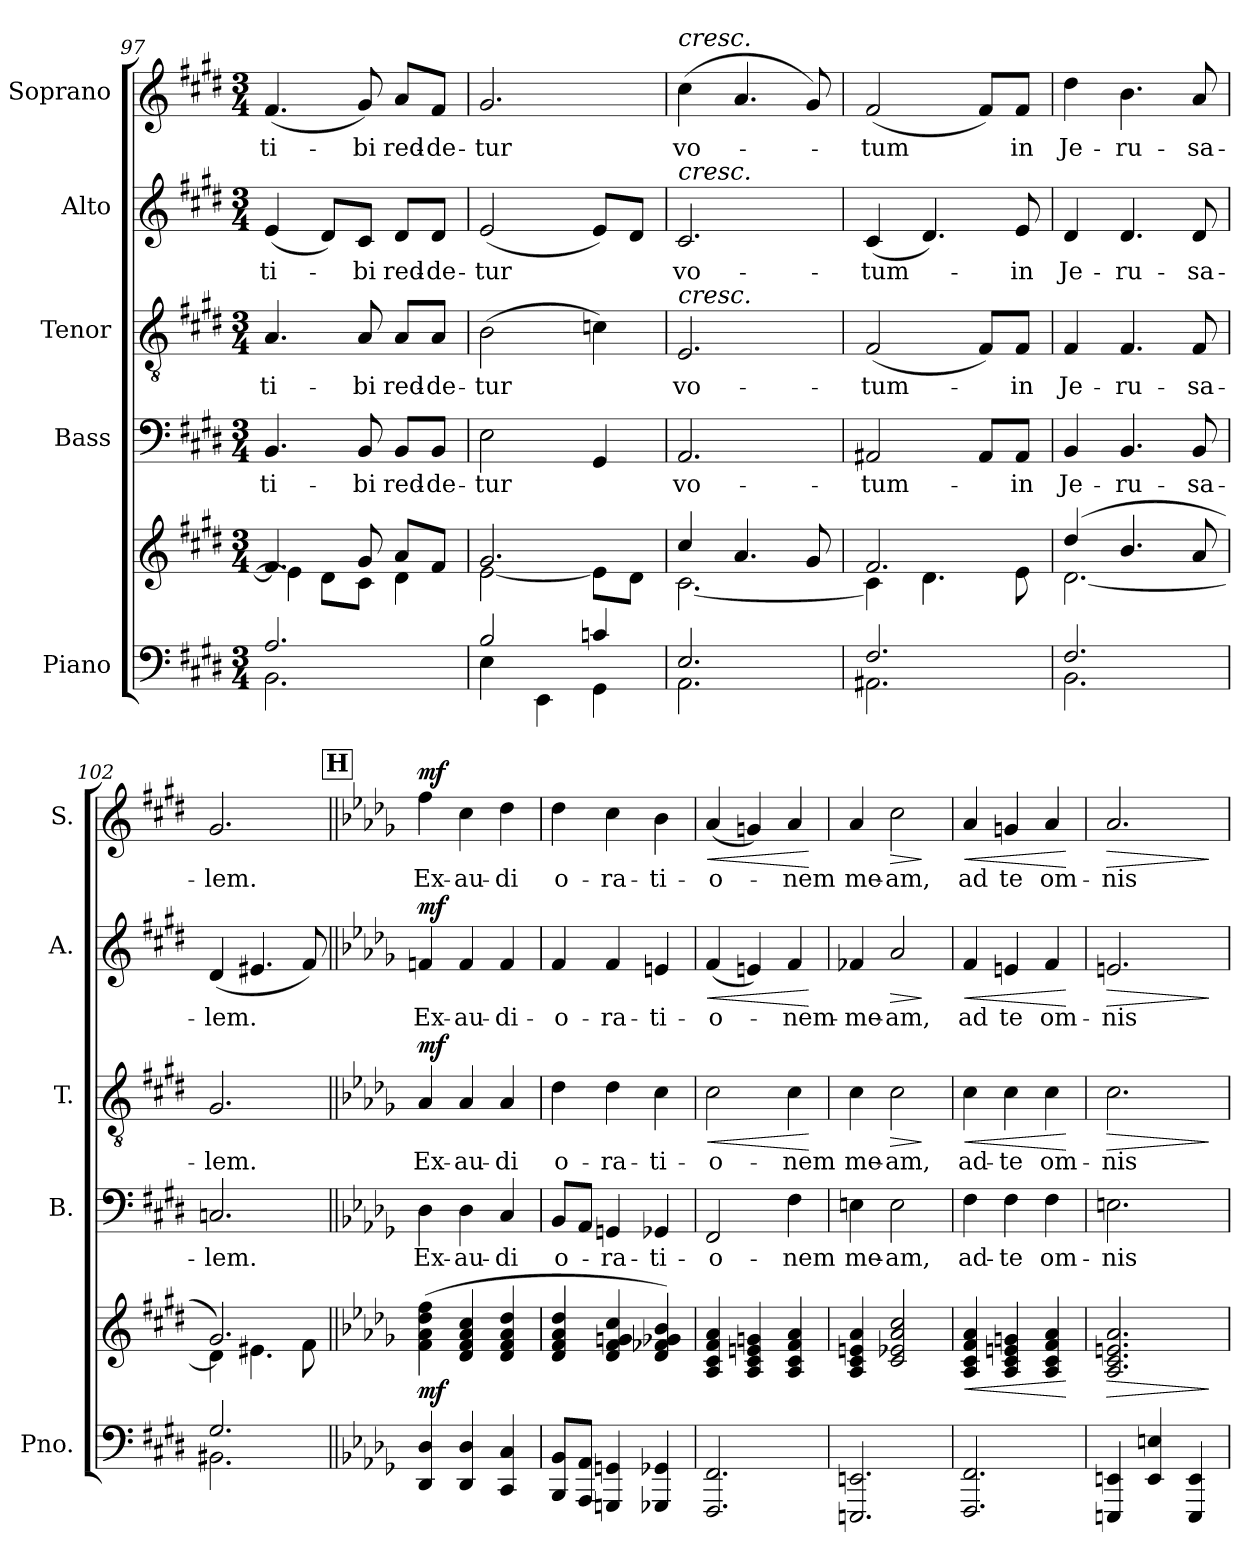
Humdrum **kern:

**kern	**kern	**dynam	**kern	**text	**kern	**text	**dynam	**kern	**text	**dynam	**kern	**text	**dynam
*part5	*part5	*part5	*part4	*part4	*part3	*part3	*part3	*part2	*part2	*part2	*part1	*part1	*part1
*staff6	*staff5	*staff5/6	*staff4	*staff4	*staff3	*staff3	*staff3	*staff2	*staff2	*staff2	*staff1	*staff1	*staff1
*I"Piano	*	*	*I"Bass	*	*I"Tenor	*	*	*I"Alto	*	*	*I"Soprano	*	*
*I'Pno.	*	*	*I'B.	*	*I'T.	*	*	*I'A.	*	*	*I'S.	*	*
*clefF4	*clefG2	*	*clefF4	*	*clefGv2	*	*	*clefG2	*	*	*clefG2	*	*
*k[f#c#g#d#]	*k[f#c#g#d#]	*	*k[f#c#g#d#]	*	*k[f#c#g#d#]	*	*	*k[f#c#g#d#]	*	*	*k[f#c#g#d#]	*	*
*M3/4	*M3/4	*	*M3/4	*	*M3/4	*	*	*M3/4	*	*	*M3/4	*	*
=97	=97	=97	=97	=97	=97	=97	=97	=97	=97	=97	=97	=97	=97
*^	*^	*	*	*	*	*	*	*	*	*	*	*	*
!	!	!	!	!	!	!LO:LY:b	!	!LO:LY:b	!	!	!LO:LY:b	!	!	!LO:LY:b	!
2.A/	2.BB\	4.f#/]	4e\]	.	4.BB/	ti-	4.A/	ti-	.	(<4e/	ti-	.	(<4.f#/	-ti-	.
.	.	.	8d#\L	.	.	.	.	.	.	8d#/L)	.	.	.	.	.
!	!	!	!	!	!	!LO:LY:b	!	!LO:LY:b	!	!	!LO:LY:b	!	!	!LO:LY:b	!
.	.	8g#/	8c#\J	.	8BB/	-bi	8A/	-bi	.	8c#/J	-bi	.	8g#/)	-bi	.
!	!	!	!	!	!	!LO:LY:b	!	!LO:LY:b	!	!	!LO:LY:b	!	!	!LO:LY:b	!
.	.	8a/L	4d#\	.	8BB/L	red-	8A/L	red-	.	8d#/L	red-	.	8a/L	red-	.
!	!	!	!	!	!	!LO:LY:b	!	!LO:LY:b	!	!	!LO:LY:b	!	!	!LO:LY:b	!
.	.	8f#/J	.	.	8BB/J	-de-	8A/J	-de-	.	8d#/J	-de-	.	8f#/J	-de-	.
=98	=98	=98	=98	=98	=98	=98	=98	=98	=98	=98	=98	=98	=98	=98	=98
!	!	!	!	!	!	!LO:LY:b	!	!LO:LY:b	!	!	!LO:LY:b	!	!	!LO:LY:b	!
2B/	4E\	2.g#/	[2e\	.	2E\	-tur	(>2B\	-tur	.	(<2e/	-tur	.	2.g#/	-tur	.
.	4EE\	.	.	.	.	.	.	.	.	.	.	.	.	.	.
4cn/	4GG#\	.	8e\L]	.	4GG#/	.	4cn\)	.	.	8e/L)	.	.	.	.	.
.	.	.	8d#\J	.	.	.	.	.	.	8d#/J	.	.	.	.	.
=99	=99	=99	=99	=99	=99	=99	=99	=99	=99	=99	=99	=99	=99	=99	=99
!	!	!	!	!	!	!	!	!	!	!	!	!	!LO:TX:a:i:t=cresc.	!	!
!	!	!	!	!	!	!	!	!	!	!LO:TX:a:i:t=cresc.	!	!	!	!	!
!	!	!	!	!	!	!	!LO:TX:a:i:t=cresc.	!	!	!	!	!	!	!	!
!	!	!	!	!	!	!LO:LY:b	!	!LO:LY:b	!	!	!LO:LY:b	!	!	!LO:LY:b	!
2.E/	2.AA\	4cc#/	[2.c#\	.	2.AA/	vo-	2.E/	vo-	.	2.c#/	vo-	.	(>4cc#\	vo-	.
.	.	4.a/	.	.	.	.	.	.	.	.	.	.	4.a/	.	.
.	.	8g#/	.	.	.	.	.	.	.	.	.	.	8g#/)	.	.
=100	=100	=100	=100	=100	=100	=100	=100	=100	=100	=100	=100	=100	=100	=100	=100
!	!	!	!	!	!	!LO:LY:b	!	!LO:LY:b	!	!	!LO:LY:b	!	!	!LO:LY:b	!
2.F#/	2.AA#X\	2.f#/	4c#\]	.	2AA#X/	-tum-	(<2F#/	-tum-	.	(<4c#/	-tum-	.	(<2f#/	-tum	.
.	.	.	4.d#\	.	.	.	.	.	.	4.d#/)	.	.	.	.	.
.	.	.	.	.	8AA#/L	.	8F#/L)	.	.	.	.	.	8f#/L)	.	.
!	!	!	!	!	!	!LO:LY:b	!	!LO:LY:b	!	!	!LO:LY:b	!	!	!LO:LY:b	!
.	.	.	8e\	.	8AA#/J	-in	8F#/J	-in	.	8e/	-in	.	8f#/J	in	.
=101	=101	=101	=101	=101	=101	=101	=101	=101	=101	=101	=101	=101	=101	=101	=101
!	!	!	!	!	!	!LO:LY:b	!	!LO:LY:b	!	!	!LO:LY:b	!	!	!LO:LY:b	!
2.F#/	2.BB\	(>4dd#/	[2.d#\	.	4BB/	Je-	4F#/	Je-	.	4d#/	Je-	.	4dd#\	Je-	.
!	!	!	!	!	!	!LO:LY:b	!	!LO:LY:b	!	!	!LO:LY:b	!	!	!LO:LY:b	!
.	.	4.b/	.	.	4.BB/	-ru-	4.F#/	-ru-	.	4.d#/	-ru-	.	4.b\	-ru-	.
!	!	!	!	!	!	!LO:LY:b	!	!LO:LY:b	!	!	!LO:LY:b	!	!	!LO:LY:b	!
.	.	8a/	.	.	8BB/	-sa-	8F#/	-sa-	.	8d#/	-sa-	.	8a/	-sa-	.
!!LO:PB:g=z
=102	=102	=102	=102	=102	=102	=102	=102	=102	=102	=102	=102	=102	=102	=102	=102
!	!	!	!	!	!	!LO:LY:b	!	!LO:LY:b	!	!	!LO:LY:b	!	!	!LO:LY:b	!
2.G#/	2.BB#X\	2.g#/)	4d#\]	.	2.Cn/	-lem.	2.G#/	-lem.	.	(<4d#/	-lem.	.	2.g#/	-lem.	.
.	.	.	4.e#X\	.	.	.	.	.	.	4.e#X/	.	.	.	.	.
.	.	.	8f#\	.	.	.	.	.	.	8f#/)	.	.	.	.	.
*v	*v	*	*	*	*	*	*	*	*	*	*	*	*	*	*
*	*v	*v	*	*	*	*	*	*	*	*	*	*	*	*
!!LO:REH:place=s1:a:B:fs=14:t=H
=103||	=103||	=103||	=103||	=103||	=103||	=103||	=103||	=103||	=103||	=103||	=103||	=103||	=103||
*k[b-e-a-d-g-]	*k[b-e-a-d-g-]	*	*k[b-e-a-d-g-]	*	*k[b-e-a-d-g-]	*	*	*k[b-e-a-d-g-]	*	*	*k[b-e-a-d-g-]	*	*
*	*^	*	*	*	*	*	*	*	*	*	*	*	*
!	!	!	!LO:DY:b	!	!LO:LY:b	!	!LO:LY:b	!LO:DY:a	!	!LO:LY:b	!LO:DY:a	!	!LO:LY:b	!LO:DY:a
*	*v	*v	*	*	*	*	*	*	*	*	*	*	*	*
4DD-/ 4D-/	(>4f\ 4a-\ 4dd-\ 4ff\	mf	4D-\	Ex-	4A-/	Ex-	mf	4fn/	Ex-	mf	4ff\	Ex-	mf
!	!	!	!	!LO:LY:b	!	!LO:LY:b	!	!	!LO:LY:b	!	!	!LO:LY:b	!
4DD-/ 4D-/	4d-/ 4f/ 4a-/ 4cc/	.	4D-\	-au-	4A-/	-au-	.	4f/	-au-	.	4cc\	-au-	.
!	!	!	!	!LO:LY:b	!	!LO:LY:b	!	!	!LO:LY:b	!	!	!LO:LY:b	!
4CC/ 4C/	4d-/ 4f/ 4a-/ 4dd-/	.	4C/	-di	4A-/	-di	.	4f/	-di-	.	4dd-\	-di	.
=104	=104	=104	=104	=104	=104	=104	=104	=104	=104	=104	=104	=104	=104
!	!	!	!	!LO:LY:b	!	!LO:LY:b	!	!	!LO:LY:b	!	!	!LO:LY:b	!
8BBB-/ 8BB-/L	4d-/ 4f/ 4a-/ 4dd-/	.	8BB-/L	o-	4d-\	o-	.	4f/	-o-	.	4dd-\	o-	.
8AAA-/ 8AA-/J	.	.	8AA-/J	.	.	.	.	.	.	.	.	.	.
!	!	!	!	!LO:LY:b	!	!LO:LY:b	!	!	!LO:LY:b	!	!	!LO:LY:b	!
4GGGn/ 4GGn/	4d-/ 4f/ 4gn/ 4cc/	.	4GGn/	-ra-	4d-\	-ra-	.	4f/	-ra-	.	4cc\	-ra-	.
!	!	!	!	!LO:LY:b	!	!LO:LY:b	!	!	!LO:LY:b	!	!	!LO:LY:b	!
4GGG-X/ 4GG-X/	4d-/ 4f-X/ 4g-X/ 4b-/)	.	4GG-X/	-ti-	4c\	-ti-	.	4en/	-ti-	.	4b-\	-ti-	.
=105	=105	=105	=105	=105	=105	=105	=105	=105	=105	=105	=105	=105	=105
!	!	!	!	!LO:LY:b	!	!LO:LY:b	!LO:HP:b	!	!LO:LY:b	!LO:HP:b	!	!LO:LY:b	!LO:HP:b
2.FFF/ 2.FF/	4A-/ 4c/ 4f/ 4a-/	.	2FF/	-o-	2c\	-o-	<	(<4f/	-o-	<	(<4a-/	-o-	<
.	4A-/ 4c/ 4en/ 4gn/	.	.	.	.	.	.	4en/)	.	.	4gn/)	.	.
!	!	!	!	!LO:LY:b	!	!LO:LY:b	!	!	!LO:LY:b	!	!	!LO:LY:b	!
.	4A-/ 4c/ 4f/ 4a-/	.	4F\	-nem	4c\	-nem	.	4f/	-nem-	.	4a-/	-nem	.
.	.	.	.	.	.	.	[	.	.	[	.	.	[
=106	=106	=106	=106	=106	=106	=106	=106	=106	=106	=106	=106	=106	=106
!	!	!	!	!LO:LY:b	!	!LO:LY:b	!	!	!LO:LY:b	!	!	!LO:LY:b	!
2.EEEn/ 2.EEn/	4A-/ 4c/ 4en/ 4a-/	.	4En\	me-	4c\	me-	.	4f-X/	-me-	.	4a-/	me-	.
!	!	!	!	!LO:LY:b	!	!LO:LY:b	!LO:HP:b	!	!LO:LY:b	!LO:HP:b	!	!LO:LY:b	!LO:HP:b
.	2c/ 2e-X/ 2a-/ 2cc/	.	2E\	-am,	2c\	-am,	>	2a-/	-am,	>	2cc\	-am,	>
.	.	.	.	.	.	.	]	.	.	]	.	.	]
=107	=107	=107	=107	=107	=107	=107	=107	=107	=107	=107	=107	=107	=107
!	!	!LO:HP:b	!	!LO:LY:b	!	!LO:LY:b	!LO:HP:b	!	!LO:LY:b	!LO:HP:b	!	!LO:LY:b	!LO:HP:b
2.FFF/ 2.FF/	4A-/ 4c/ 4f/ 4a-/	<	4F\	ad-	4c\	ad-	<	4f/	ad	<	4a-/	ad	<
!	!	!	!	!LO:LY:b	!	!LO:LY:b	!	!	!LO:LY:b	!	!	!LO:LY:b	!
.	4A-/ 4c/ 4en/ 4gn/	.	4F\	-te	4c\	-te	.	4en/	te	.	4gn/	te	.
!	!	!	!	!LO:LY:b	!	!LO:LY:b	!	!	!LO:LY:b	!	!	!LO:LY:b	!
.	4A-/ 4c/ 4f/ 4a-/	.	4F\	om-	4c\	om-	.	4f/	om-	.	4a-/	om-	.
.	.	[	.	.	.	.	[	.	.	[	.	.	[
=108	=108	=108	=108	=108	=108	=108	=108	=108	=108	=108	=108	=108	=108
!	!	!LO:HP:b	!	!LO:LY:b	!	!LO:LY:b	!LO:HP:b	!	!LO:LY:b	!LO:HP:b	!	!LO:LY:b	!LO:HP:b
4EEEn/ 4EEn/	2.A-/ 2.c/ 2.en/ 2.a-/	>	2.En\	-nis	2.c\	-nis	>	2.en/	-nis	>	2.a-/	-nis	>
4EE/ 4En/	.	.	.	.	.	.	.	.	.	.	.	.	.
4EEE/ 4EE/	.	.	.	.	.	.	.	.	.	.	.	.	.
.	.	]	.	.	.	.	]	.	.	]	.	.	]
=	=	=	=	=	=	=	=	=	=	=	=	=	=
*-	*-	*-	*-	*-	*-	*-	*-	*-	*-	*-	*-	*-	*-
